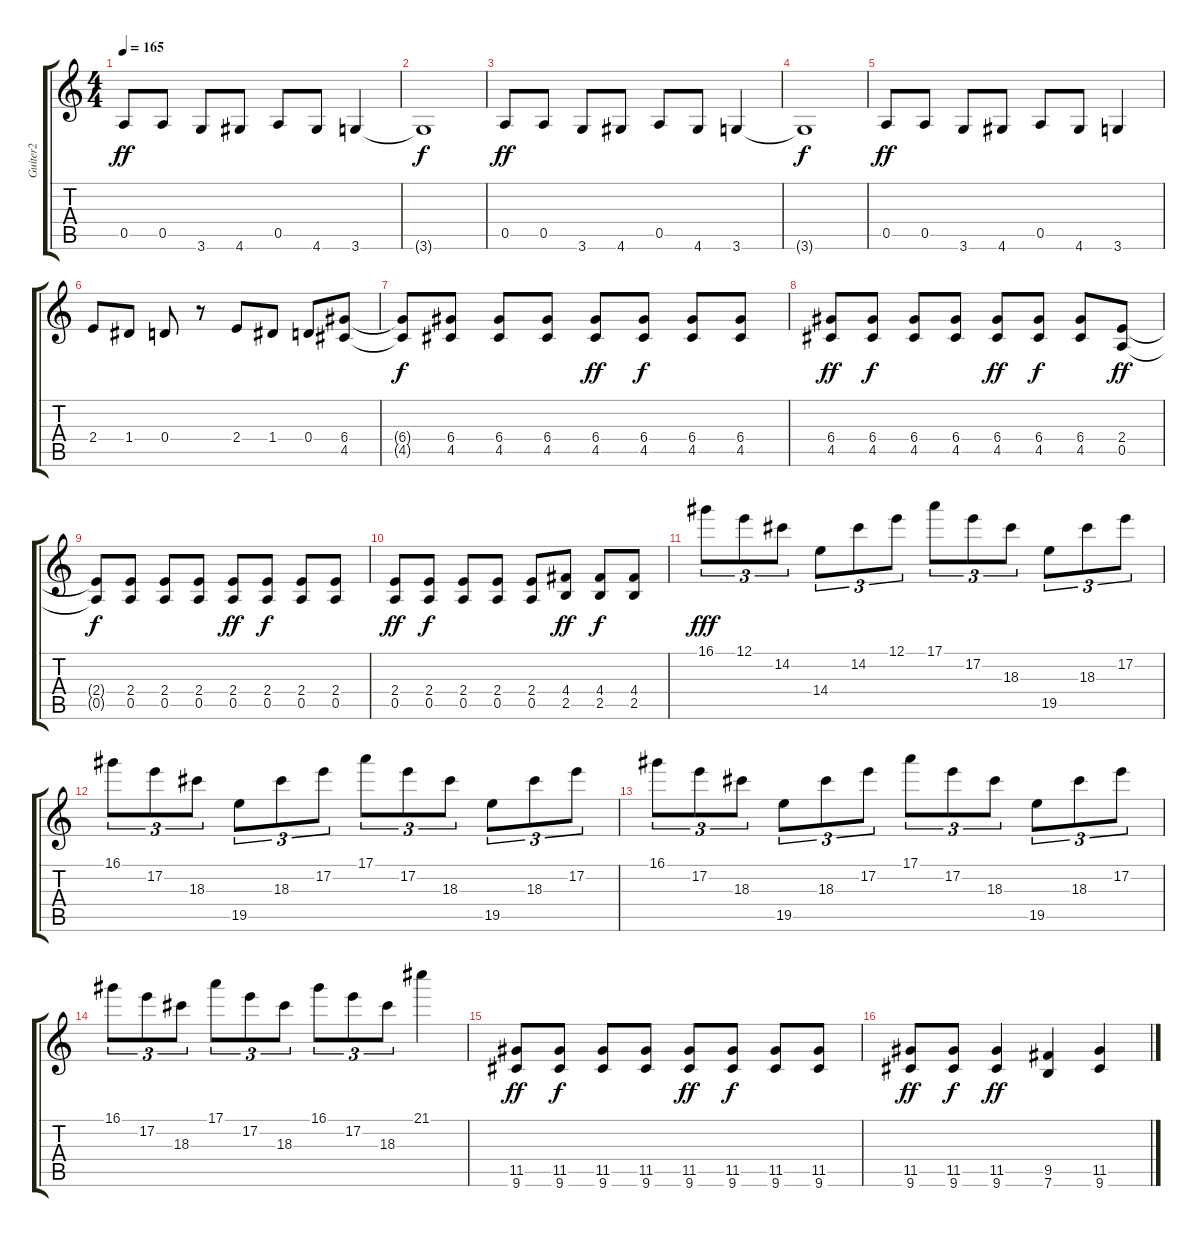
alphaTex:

\track ("Guiter2" "Guiter2") {instrument distortionguitar}
\staff {score tabs}
\tuning (E4 B3 G3 D3 A2 E2) {hide}
\ts (4 4)
\tempo 165
\clef g2
\ks c
0.5.8{dy ff} 0.5.8 3.6.8 4.6.8 0.5.8 4.6.8 3.6.4 |
3.6{t}.1{dy f} |
0.5.8{dy ff} 0.5.8 3.6.8 4.6.8 0.5.8 4.6.8 3.6.4 |
3.6{t}.1{dy f} |
0.5.8{dy ff} 0.5.8 3.6.8 4.6.8 0.5.8 4.6.8 3.6.4 |
2.4.8 1.4.8 0.4.8 r.8 2.4.8 1.4.8 0.4.8 (6.4 4.5).8 |
(6.4{t} 4.5{t}).8{dy f} (6.4 4.5).8 (6.4 4.5).8 (6.4 4.5).8 (6.4 4.5).8{dy ff} (6.4 4.5).8{dy f} (6.4 4.5).8 (6.4 4.5).8 |
(6.4 4.5).8{dy ff} (6.4 4.5).8{dy f} (6.4 4.5).8 (6.4 4.5).8 (6.4 4.5).8{dy ff} (6.4 4.5).8{dy f} (6.4 4.5).8 (2.4 0.5).8{dy ff} |
(2.4{t} 0.5{t}).8{dy f} (2.4 0.5).8 (2.4 0.5).8 (2.4 0.5).8 (2.4 0.5).8{dy ff} (2.4 0.5).8{dy f} (2.4 0.5).8 (2.4 0.5).8 |
(2.4 0.5).8{dy ff} (2.4 0.5).8{dy f} (2.4 0.5).8 (2.4 0.5).8 (2.4 0.5).8 (4.4 2.5).8{dy ff} (4.4 2.5).8{dy f} (4.4 2.5).8 |
16.1.8{tu (3 2) dy fff} 12.1.8{tu (3 2)} 14.2.8{tu (3 2)} 14.4.8{tu (3 2)} 14.2.8{tu (3 2)} 12.1.8{tu (3 2)} 17.1.8{tu (3 2)} 17.2.8{tu (3 2)} 18.3.8{tu (3 2)} 19.5.8{tu (3 2)} 18.3.8{tu (3 2)} 17.2.8{tu (3 2)} |
16.1.8{tu (3 2)} 17.2.8{tu (3 2)} 18.3.8{tu (3 2)} 19.5.8{tu (3 2)} 18.3.8{tu (3 2)} 17.2.8{tu (3 2)} 17.1.8{tu (3 2)} 17.2.8{tu (3 2)} 18.3.8{tu (3 2)} 19.5.8{tu (3 2)} 18.3.8{tu (3 2)} 17.2.8{tu (3 2)} |
16.1.8{tu (3 2)} 17.2.8{tu (3 2)} 18.3.8{tu (3 2)} 19.5.8{tu (3 2)} 18.3.8{tu (3 2)} 17.2.8{tu (3 2)} 17.1.8{tu (3 2)} 17.2.8{tu (3 2)} 18.3.8{tu (3 2)} 19.5.8{tu (3 2)} 18.3.8{tu (3 2)} 17.2.8{tu (3 2)} |
16.1.8{tu (3 2)} 17.2.8{tu (3 2)} 18.3.8{tu (3 2)} 17.1.8{tu (3 2)} 17.2.8{tu (3 2)} 18.3.8{tu (3 2)} 16.1.8{tu (3 2)} 17.2.8{tu (3 2)} 18.3.8{tu (3 2)} 21.1.4 |
(11.5 9.6).8{dy ff} (11.5 9.6).8{dy f} (11.5 9.6).8 (11.5 9.6).8 (11.5 9.6).8{dy ff} (11.5 9.6).8{dy f} (11.5 9.6).8 (11.5 9.6).8 |
(11.5 9.6).8{dy ff} (11.5 9.6).8{dy f} (11.5 9.6).4{dy ff} (9.5 7.6).4 (11.5 9.6).4
